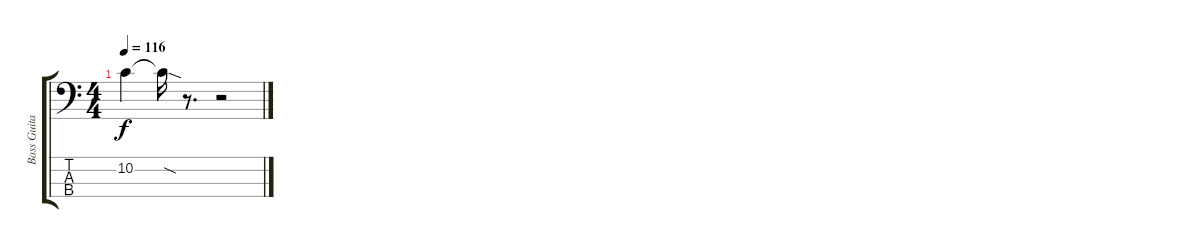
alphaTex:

\track ("Bass Guitar" "Bass Guita") {instrument electricbassfinger}
\staff {score tabs}
\tuning (G2 D2 A1 E1) {hide}
\ts (4 4)
\tempo 116
\clef f4
\ks c
10.2.4{dy f} 10.2{sod t}.16 r.8{d} r.2
